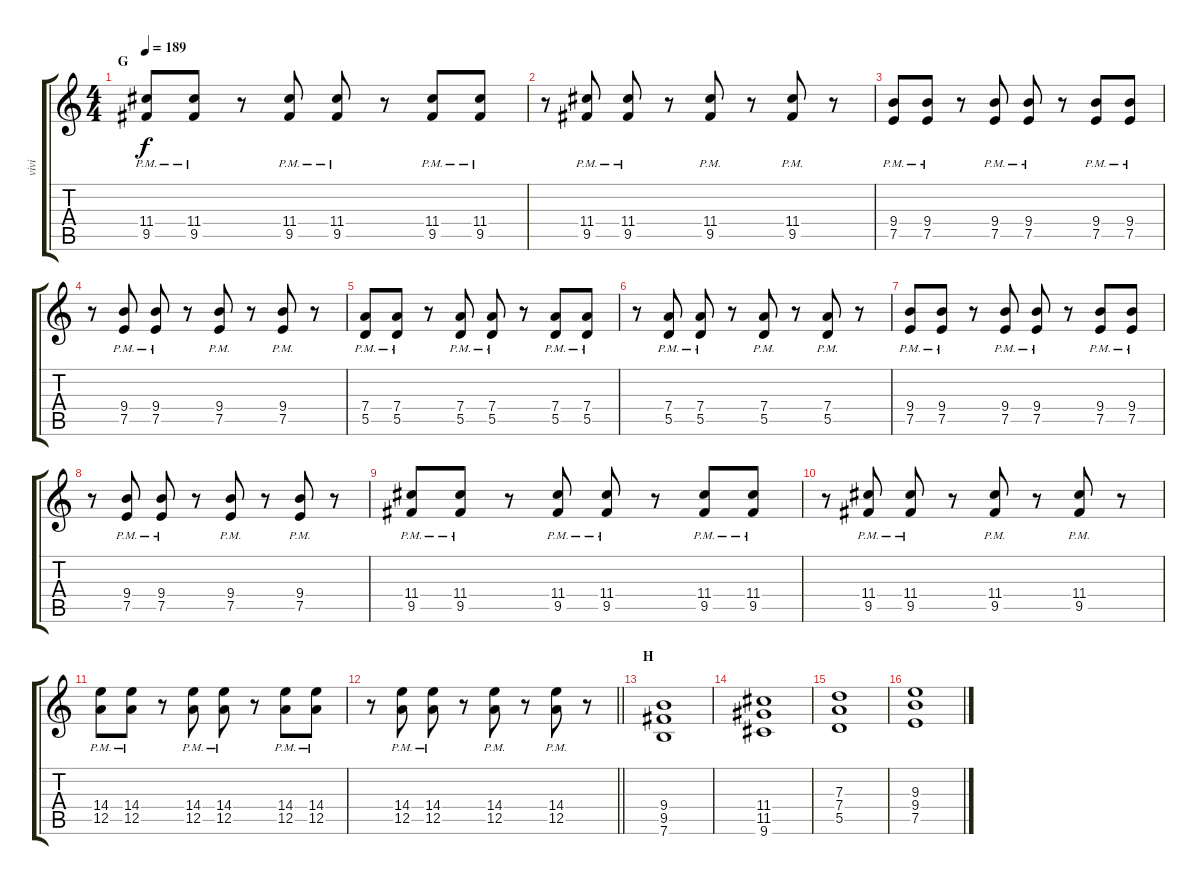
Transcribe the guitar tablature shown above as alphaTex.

\track ("vivi" "vivi") {instrument overdrivenguitar}
\staff {score tabs}
\tuning (E4 B3 G3 D3 A2 E2) {hide}
\ts (4 4)
\section ("" "G")
\tempo 189
\clef g2
\ks c
(11.4{pm} 9.5{pm}).8{dy f} (11.4{pm} 9.5{pm}).8 r.8 (11.4{pm} 9.5{pm}).8 (11.4{pm} 9.5{pm}).8 r.8 (11.4{pm} 9.5{pm}).8 (11.4{pm} 9.5{pm}).8 |
r.8 (11.4{pm} 9.5{pm}).8 (11.4{pm} 9.5{pm}).8 r.8 (11.4{pm} 9.5{pm}).8 r.8 (11.4{pm} 9.5{pm}).8 r.8 |
(9.4{pm} 7.5{pm}).8 (9.4{pm} 7.5{pm}).8 r.8 (9.4{pm} 7.5{pm}).8 (9.4{pm} 7.5{pm}).8 r.8 (9.4{pm} 7.5{pm}).8 (9.4{pm} 7.5{pm}).8 |
r.8 (9.4{pm} 7.5{pm}).8 (9.4{pm} 7.5{pm}).8 r.8 (9.4{pm} 7.5{pm}).8 r.8 (9.4{pm} 7.5{pm}).8 r.8 |
(7.4{pm} 5.5{pm}).8 (7.4{pm} 5.5{pm}).8 r.8 (7.4{pm} 5.5{pm}).8 (7.4{pm} 5.5{pm}).8 r.8 (7.4{pm} 5.5{pm}).8 (7.4{pm} 5.5{pm}).8 |
r.8 (7.4{pm} 5.5{pm}).8 (7.4{pm} 5.5{pm}).8 r.8 (7.4{pm} 5.5{pm}).8 r.8 (7.4{pm} 5.5{pm}).8 r.8 |
(9.4{pm} 7.5{pm}).8 (9.4{pm} 7.5{pm}).8 r.8 (9.4{pm} 7.5{pm}).8 (9.4{pm} 7.5{pm}).8 r.8 (9.4{pm} 7.5{pm}).8 (9.4{pm} 7.5{pm}).8 |
r.8 (9.4{pm} 7.5{pm}).8 (9.4{pm} 7.5{pm}).8 r.8 (9.4{pm} 7.5{pm}).8 r.8 (9.4{pm} 7.5{pm}).8 r.8 |
(11.4{pm} 9.5{pm}).8 (11.4{pm} 9.5{pm}).8 r.8 (11.4{pm} 9.5{pm}).8 (11.4{pm} 9.5{pm}).8 r.8 (11.4{pm} 9.5{pm}).8 (11.4{pm} 9.5{pm}).8 |
r.8 (11.4{pm} 9.5{pm}).8 (11.4{pm} 9.5{pm}).8 r.8 (11.4{pm} 9.5{pm}).8 r.8 (11.4{pm} 9.5{pm}).8 r.8 |
(14.4{pm} 12.5{pm}).8 (14.4{pm} 12.5{pm}).8 r.8 (14.4{pm} 12.5{pm}).8 (14.4{pm} 12.5{pm}).8 r.8 (14.4{pm} 12.5{pm}).8 (14.4{pm} 12.5{pm}).8 |
\barLineRight lightlight
r.8 (14.4{pm} 12.5{pm}).8 (14.4{pm} 12.5{pm}).8 r.8 (14.4{pm} 12.5{pm}).8 r.8 (14.4{pm} 12.5{pm}).8 r.8 |
\section ("" "H")
(9.4 9.5 7.6).1 |
(11.4 11.5 9.6).1 |
(7.3 7.4 5.5).1 |
(9.3 9.4 7.5).1
